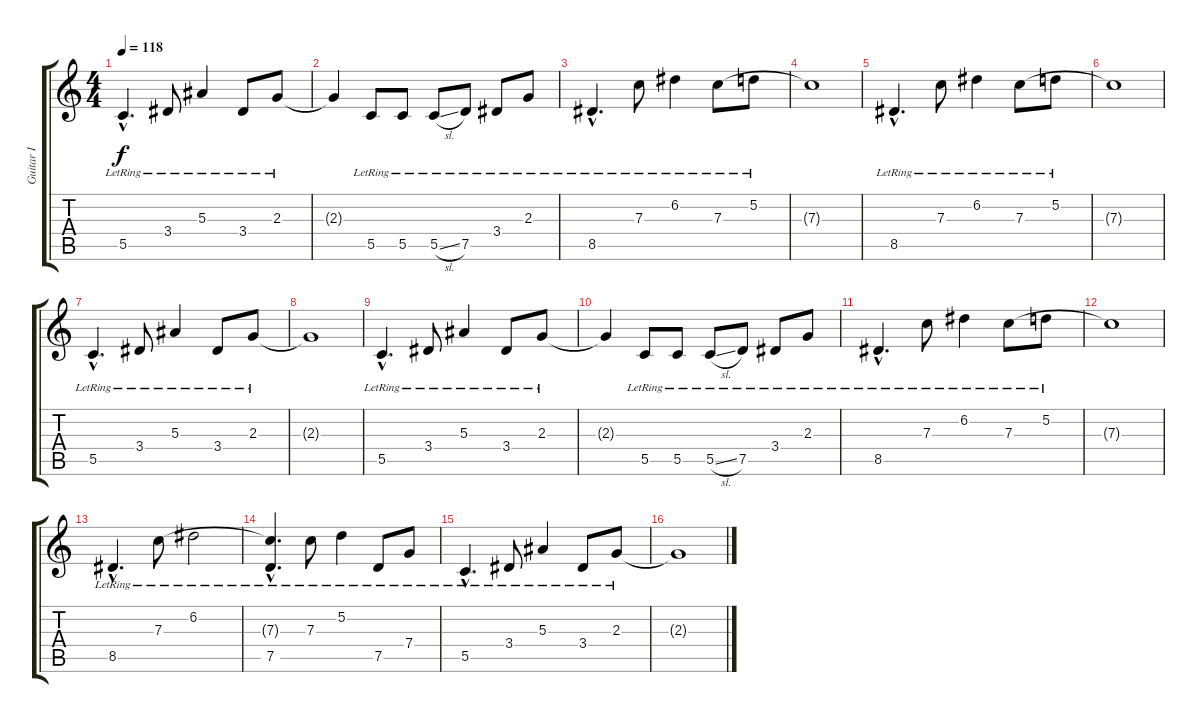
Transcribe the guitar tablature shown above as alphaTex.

\track ("Guitar I" "Guitar I") {instrument electricguitarjazz}
\staff {score tabs}
\tuning (D4 A3 F3 C3 G2 C2) {hide}
\ts (4 4)
\tempo 118
\clef g2
\ks c
5.5{hac lr}.4{d dy f} 3.4{lr}.8 5.3{lr}.4 3.4{lr}.8 2.3{lr}.8 |
2.3{t}.4 5.5{lr}.8 5.5{lr}.8 5.5{sl lr}.8 7.5{lr}.8 3.4{lr}.8 2.3{lr}.8 |
8.5{hac lr}.4{d} 7.3{lr}.8 6.2{lr}.4 7.3{lr}.8 5.2{lr}.8 |
7.3{t}.1 |
8.5{hac lr}.4{d} 7.3{lr}.8 6.2{lr}.4 7.3{lr}.8 5.2{lr}.8 |
7.3{t}.1 |
5.5{hac lr}.4{d balance 14 instrument electricguitarclean} 3.4{lr}.8 5.3{lr}.4 3.4{lr}.8 2.3{lr}.8 |
2.3{t}.1 |
5.5{hac lr}.4{d} 3.4{lr}.8 5.3{lr}.4 3.4{lr}.8 2.3{lr}.8 |
2.3{t}.4 5.5{lr}.8 5.5{lr}.8 5.5{sl lr}.8 7.5{lr}.8 3.4{lr}.8 2.3{lr}.8 |
8.5{hac lr}.4{d} 7.3{lr}.8 6.2{lr}.4 7.3{lr}.8 5.2{lr}.8 |
7.3{t}.1 |
8.5{hac lr}.4{d} 7.3{lr}.8 6.2{lr}.2 |
(7.3{hac t} 7.5{hac lr}).4{d} 7.3{lr}.8 5.2{lr}.4 7.5{lr}.8 7.4{lr}.8 |
5.5{hac lr}.4{d} 3.4{lr}.8 5.3{lr}.4 3.4{lr}.8 2.3{lr}.8 |
2.3{t}.1
